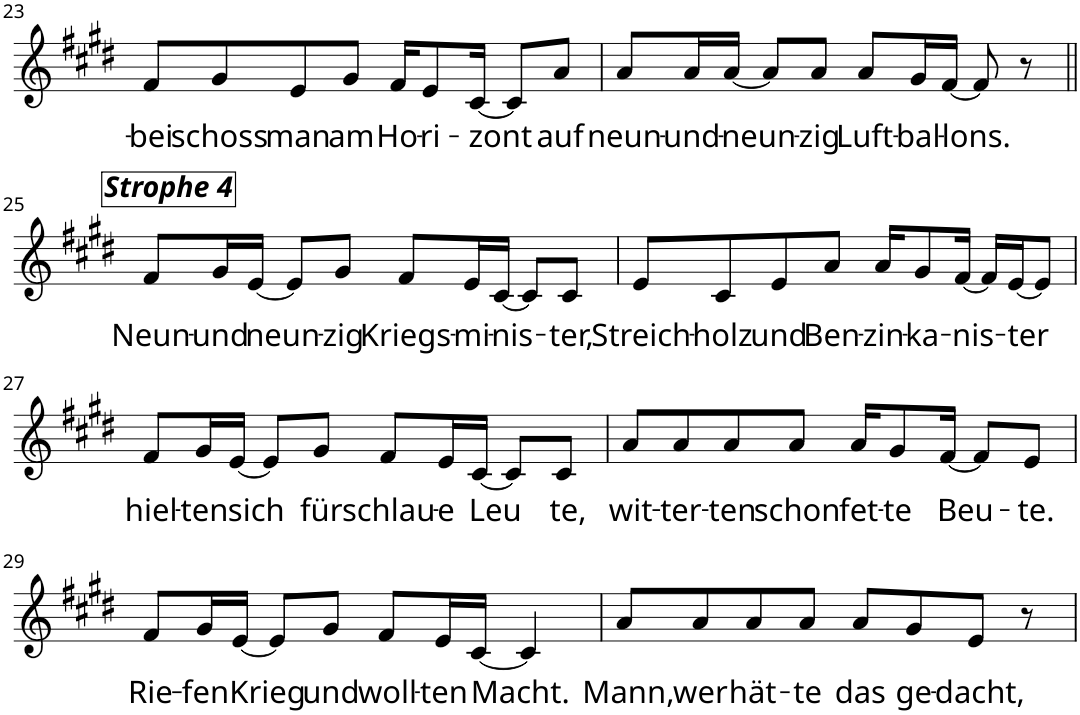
**kern	**text
*part1	*part1
*staff1	*staff1
*I"Voice	*
*I'Vo.	*
!!LO:PB:g=z
*clefG2	*
*k[f#c#g#d#]	*
*M4/4	*
=23	=23
!	!LO:LY:b
8f#/L	-bei
!	!LO:LY:b
8g#/	schoss
!	!LO:LY:b
8e/	man
!	!LO:LY:b
8g#/J	am
!	!LO:LY:b
16f#/KL	Ho-
!	!LO:LY:b
8e/	-ri-
!	!LO:LY:b
[16c#/Jk	-zont
8c#/L]	.
!	!LO:LY:b
8a/J	auf
=24	=24
!	!LO:LY:b
8a/L	neun-
!	!LO:LY:b
16a/L	-und-
!	!LO:LY:b
[16a/JJ	-neun-
8a/L]	.
!	!LO:LY:b
8a/J	-zig
!	!LO:LY:b
8a/L	Luft-
!	!LO:LY:b
16g#/L	-bal-
!	!LO:LY:b
[16f#/JJ	-lons.
8f#/]	.
8r	.
!!LO:LB:g=z
=25||	=25||
!LO:TX:a:Bi:t=Strophe 4	!
!	!LO:LY:b
8f#/L	Neun-
!	!LO:LY:b
16g#/L	-und
!	!LO:LY:b
[16e/JJ	-neun-
8e/L]	.
!	!LO:LY:b
8g#/J	-zig
!	!LO:LY:b
8f#/L	Kriegs-
!	!LO:LY:b
16e/L	-mi-
!	!LO:LY:b
[16c#/JJ	-nis-
8c#/L]	.
!	!LO:LY:b
8c#/J	-ter,
=26	=26
!	!LO:LY:b
8e/L	Streich-
!	!LO:LY:b
8c#/	-holz
!	!LO:LY:b
8e/	und
!	!LO:LY:b
8a/J	Ben-
!	!LO:LY:b
16a/KL	-zin-
!	!LO:LY:b
8g#/	-ka-
!	!LO:LY:b
[16f#/Jk	-nis-
16f#/LL]	.
!	!LO:LY:b
[16e/J	-ter
8e/J]	.
!!LO:LB:g=z
=27	=27
!	!LO:LY:b
8f#/L	hiel-
!	!LO:LY:b
16g#/L	-ten
!	!LO:LY:b
[16e/JJ	sich
8e/L]	.
!	!LO:LY:b
8g#/J	für
!	!LO:LY:b
8f#/L	schlau-
!	!LO:LY:b
16e/L	-e
!	!LO:LY:b
[16c#/JJ	Leu
8c#/L]	.
!	!LO:LY:b
8c#/J	te,
=28	=28
!	!LO:LY:b
8a/L	wit-
!	!LO:LY:b
8a/	-ter-
!	!LO:LY:b
8a/	-ten
!	!LO:LY:b
8a/J	schon
!	!LO:LY:b
16a/KL	fet-
!	!LO:LY:b
8g#/	-te
!	!LO:LY:b
[16f#/Jk	Beu-
8f#/L]	.
!	!LO:LY:b
8e/J	-te.
!!LO:LB:g=z
=29	=29
!	!LO:LY:b
8f#/L	Rie-
!	!LO:LY:b
16g#/L	-fen
!	!LO:LY:b
[16e/JJ	Krieg
8e/L]	.
!	!LO:LY:b
8g#/J	und
!	!LO:LY:b
8f#/L	woll-
!	!LO:LY:b
16e/L	-ten
!	!LO:LY:b
[16c#/JJ	Macht.
4c#/]	.
=30	=30
!	!LO:LY:b
8a/L	Mann,
!	!LO:LY:b
8a/	wer
!	!LO:LY:b
8a/	hät-
!	!LO:LY:b
8a/J	-te
!	!LO:LY:b
8a/L	das
!	!LO:LY:b
8g#/	ge-
!	!LO:LY:b
8e/J	-dacht,
8r	.
=	=
*-	*-
